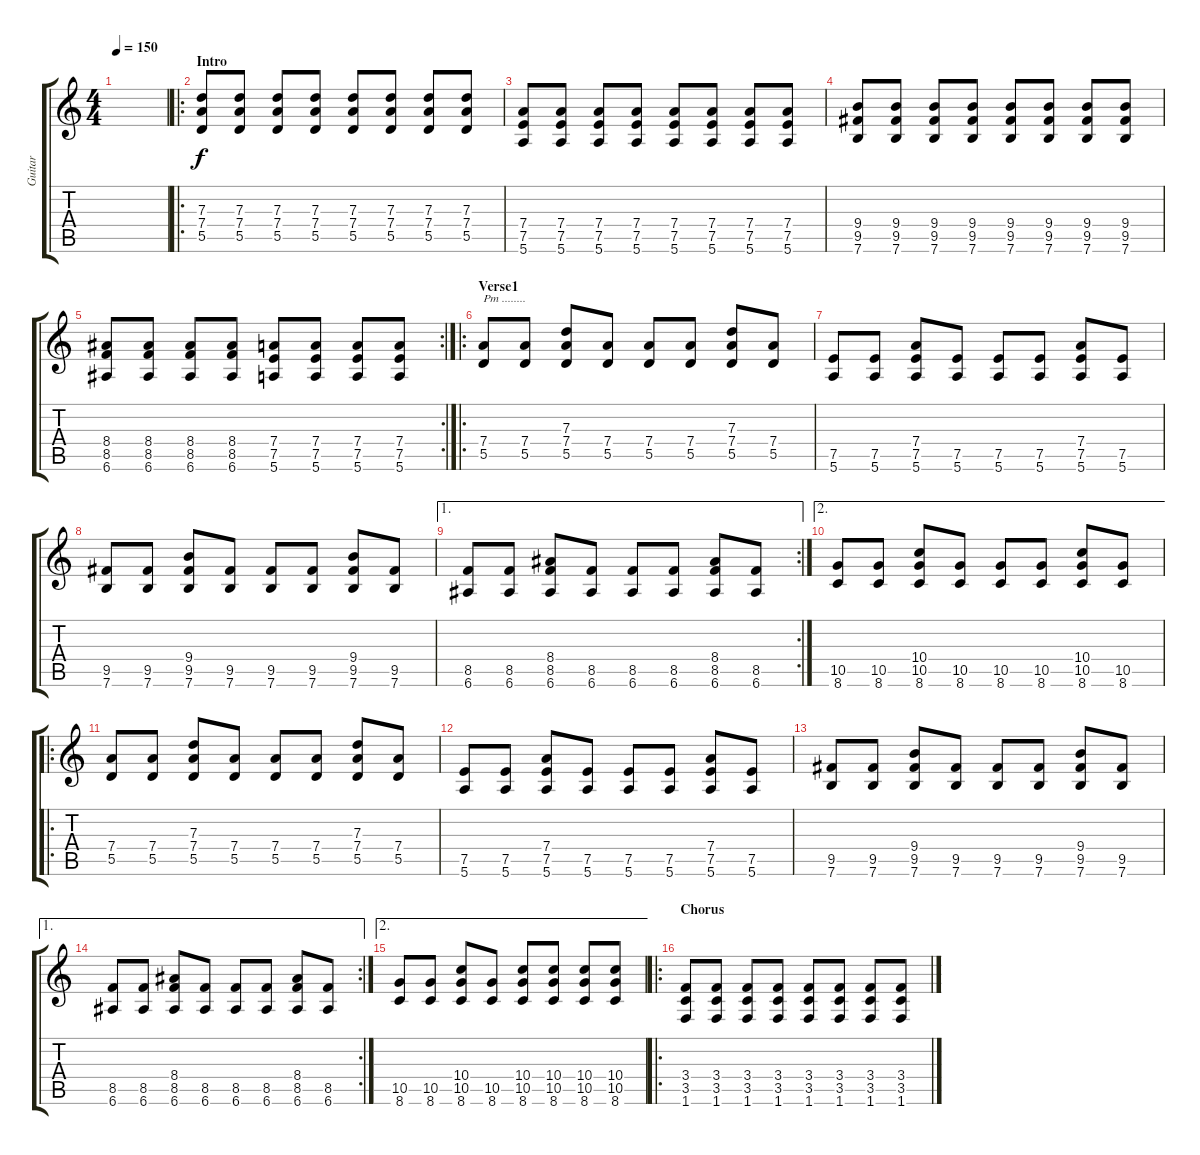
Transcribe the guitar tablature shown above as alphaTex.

\track ("Guitar" "Guitar") {instrument overdrivenguitar}
\staff {score tabs}
\tuning (E4 B3 G3 D3 A2 E2) {hide}
\ts (4 4)
\tempo 150
\clef g2
\ks c
|
\ro
\section ("" "Intro")
(7.3 7.4 5.5).8 (7.3 7.4 5.5).8 (7.3 7.4 5.5).8 (7.3 7.4 5.5).8 (7.3 7.4 5.5).8 (7.3 7.4 5.5).8 (7.3 7.4 5.5).8 (7.3 7.4 5.5).8 |
(7.4 7.5 5.6).8 (7.4 7.5 5.6).8 (7.4 7.5 5.6).8 (7.4 7.5 5.6).8 (7.4 7.5 5.6).8 (7.4 7.5 5.6).8 (7.4 7.5 5.6).8 (7.4 7.5 5.6).8 |
(9.4 9.5 7.6).8 (9.4 9.5 7.6).8 (9.4 9.5 7.6).8 (9.4 9.5 7.6).8 (9.4 9.5 7.6).8 (9.4 9.5 7.6).8 (9.4 9.5 7.6).8 (9.4 9.5 7.6).8 |
\rc 2
(8.4 8.5 6.6).8 (8.4 8.5 6.6).8 (8.4 8.5 6.6).8 (8.4 8.5 6.6).8 (7.4 7.5 5.6).8 (7.4 7.5 5.6).8 (7.4 7.5 5.6).8 (7.4 7.5 5.6).8 |
\ro
\section ("" "Verse1")
(7.4 5.5).8{txt "Pm ........" instrument electricguitarmuted} (7.4 5.5).8 (7.3 7.4 5.5).8{instrument distortionguitar} (7.4 5.5).8{instrument electricguitarmuted} (7.4 5.5).8 (7.4 5.5).8 (7.3 7.4 5.5).8{instrument overdrivenguitar} (7.4 5.5).8{instrument electricguitarmuted} |
(7.5 5.6).8{instrument electricguitarmuted} (7.5 5.6).8 (7.4 7.5 5.6).8{instrument distortionguitar} (7.5 5.6).8{instrument electricguitarmuted} (7.5 5.6).8 (7.5 5.6).8 (7.4 7.5 5.6).8{instrument overdrivenguitar} (7.5 5.6).8{instrument electricguitarmuted} |
(9.5 7.6).8{instrument electricguitarmuted} (9.5 7.6).8 (9.4 9.5 7.6).8{instrument distortionguitar} (9.5 7.6).8{instrument electricguitarmuted} (9.5 7.6).8 (9.5 7.6).8 (9.4 9.5 7.6).8{instrument overdrivenguitar} (9.5 7.6).8{instrument electricguitarmuted} |
\ae 1
\rc 2
(8.5 6.6).8{instrument electricguitarmuted} (8.5 6.6).8 (8.4 8.5 6.6).8{instrument distortionguitar} (8.5 6.6).8{instrument electricguitarmuted} (8.5 6.6).8 (8.5 6.6).8 (8.4 8.5 6.6).8{instrument overdrivenguitar} (8.5 6.6).8{instrument electricguitarmuted} |
\ae 2
(10.5 8.6).8{instrument electricguitarmuted} (10.5 8.6).8 (10.4 10.5 8.6).8{instrument distortionguitar} (10.5 8.6).8{instrument electricguitarmuted} (10.5 8.6).8 (10.5 8.6).8 (10.4 10.5 8.6).8{instrument overdrivenguitar} (10.5 8.6).8{instrument electricguitarmuted} |
\ro
(7.4 5.5).8{instrument electricguitarmuted} (7.4 5.5).8 (7.3 7.4 5.5).8{instrument distortionguitar} (7.4 5.5).8{instrument electricguitarmuted} (7.4 5.5).8 (7.4 5.5).8 (7.3 7.4 5.5).8{instrument overdrivenguitar} (7.4 5.5).8{instrument electricguitarmuted} |
(7.5 5.6).8{instrument electricguitarmuted} (7.5 5.6).8 (7.4 7.5 5.6).8{instrument distortionguitar} (7.5 5.6).8{instrument electricguitarmuted} (7.5 5.6).8 (7.5 5.6).8 (7.4 7.5 5.6).8{instrument overdrivenguitar} (7.5 5.6).8{instrument electricguitarmuted} |
(9.5 7.6).8{instrument electricguitarmuted} (9.5 7.6).8 (9.4 9.5 7.6).8{instrument distortionguitar} (9.5 7.6).8{instrument electricguitarmuted} (9.5 7.6).8 (9.5 7.6).8 (9.4 9.5 7.6).8{instrument overdrivenguitar} (9.5 7.6).8{instrument electricguitarmuted} |
\ae 1
\rc 2
(8.5 6.6).8{instrument electricguitarmuted} (8.5 6.6).8 (8.4 8.5 6.6).8{instrument distortionguitar} (8.5 6.6).8{instrument electricguitarmuted} (8.5 6.6).8 (8.5 6.6).8 (8.4 8.5 6.6).8{instrument overdrivenguitar} (8.5 6.6).8{instrument electricguitarmuted} |
\ae 2
(10.5 8.6).8{instrument electricguitarmuted} (10.5 8.6).8 (10.4 10.5 8.6).8{instrument distortionguitar} (10.5 8.6).8{instrument electricguitarmuted} (10.4 10.5 8.6).8{instrument distortionguitar} (10.4 10.5 8.6).8 (10.4 10.5 8.6).8{instrument overdrivenguitar} (10.4 10.5 8.6).8 |
\ro
\section ("" "Chorus")
(3.4 3.5 1.6).8{instrument overdrivenguitar} (3.4 3.5 1.6).8 (3.4 3.5 1.6).8 (3.4 3.5 1.6).8 (3.4 3.5 1.6).8 (3.4 3.5 1.6).8 (3.4 3.5 1.6).8 (3.4 3.5 1.6).8
